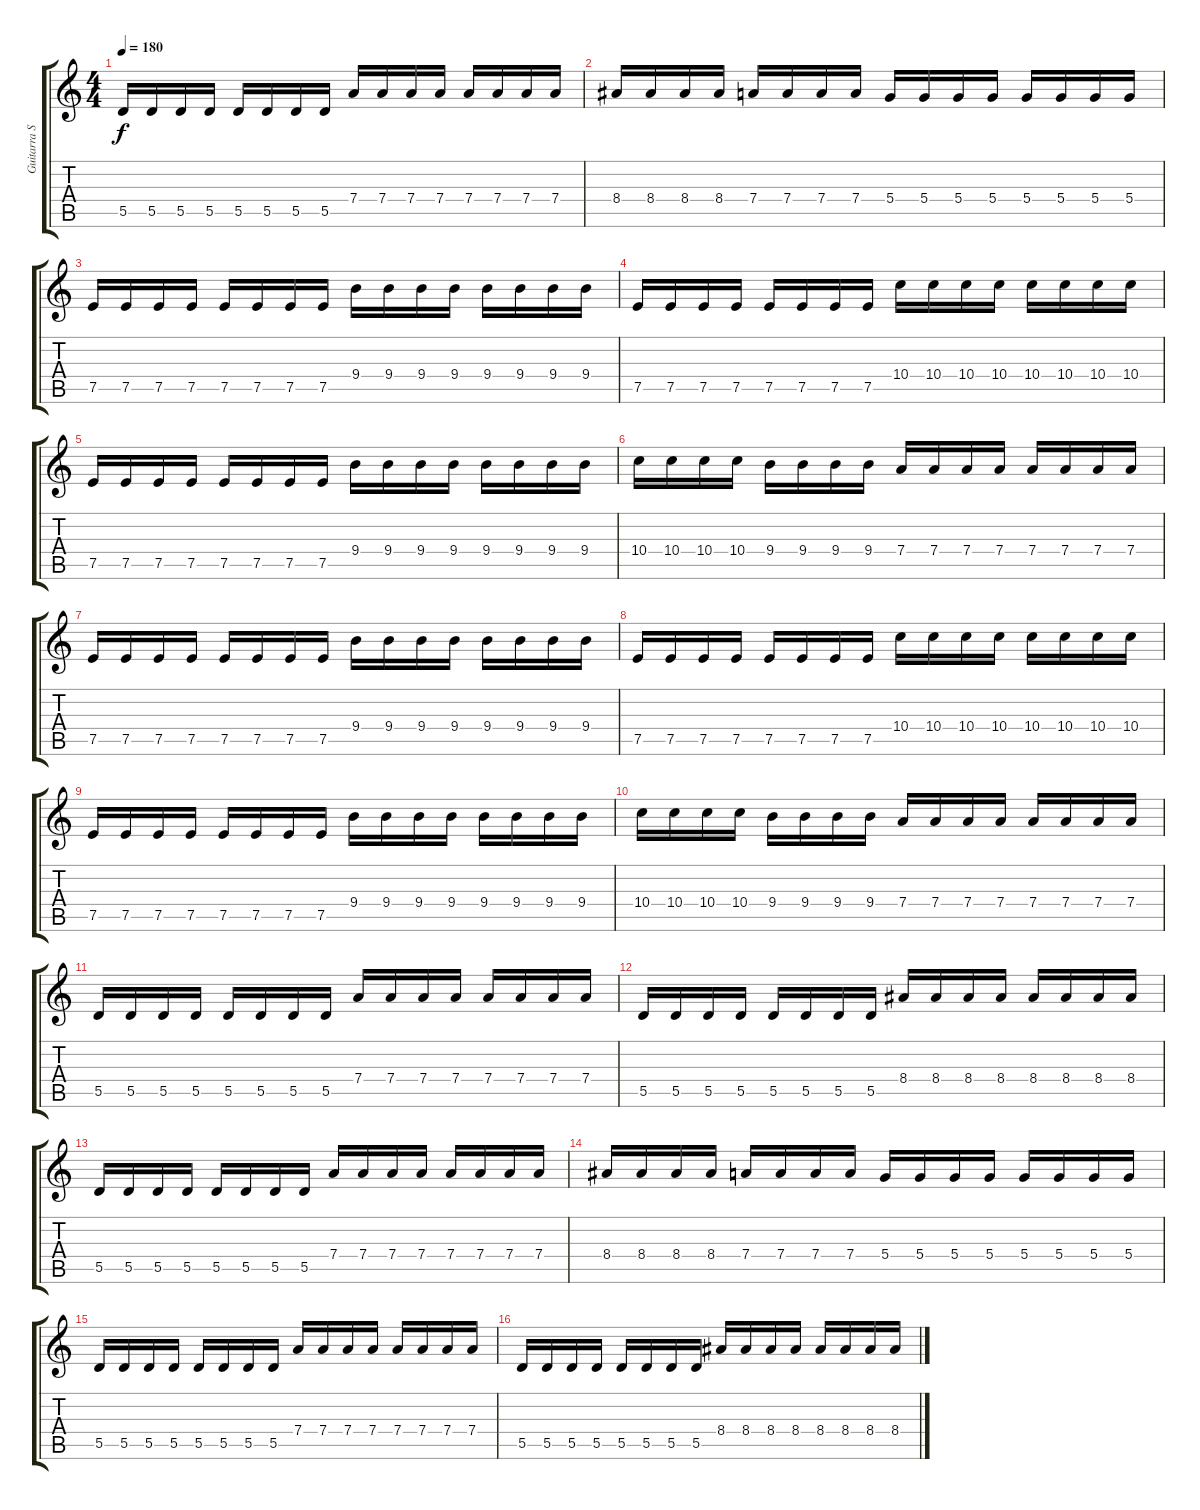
\track ("Guitarra Solista" "Guitarra S") {instrument distortionguitar}
\staff {score tabs}
\tuning (E4 B3 G3 D3 A2 E2) {hide}
\ts (4 4)
\tempo 180
\clef g2
\ks c
5.5.16{dy f} 5.5.16 5.5.16 5.5.16 5.5.16 5.5.16 5.5.16 5.5.16 7.4.16 7.4.16 7.4.16 7.4.16 7.4.16 7.4.16 7.4.16 7.4.16 |
8.4.16 8.4.16 8.4.16 8.4.16 7.4.16 7.4.16 7.4.16 7.4.16 5.4.16 5.4.16 5.4.16 5.4.16 5.4.16 5.4.16 5.4.16 5.4.16 |
7.5.16 7.5.16 7.5.16 7.5.16 7.5.16 7.5.16 7.5.16 7.5.16 9.4.16 9.4.16 9.4.16 9.4.16 9.4.16 9.4.16 9.4.16 9.4.16 |
7.5.16 7.5.16 7.5.16 7.5.16 7.5.16 7.5.16 7.5.16 7.5.16 10.4.16 10.4.16 10.4.16 10.4.16 10.4.16 10.4.16 10.4.16 10.4.16 |
7.5.16 7.5.16 7.5.16 7.5.16 7.5.16 7.5.16 7.5.16 7.5.16 9.4.16 9.4.16 9.4.16 9.4.16 9.4.16 9.4.16 9.4.16 9.4.16 |
10.4.16 10.4.16 10.4.16 10.4.16 9.4.16 9.4.16 9.4.16 9.4.16 7.4.16 7.4.16 7.4.16 7.4.16 7.4.16 7.4.16 7.4.16 7.4.16 |
7.5.16 7.5.16 7.5.16 7.5.16 7.5.16 7.5.16 7.5.16 7.5.16 9.4.16 9.4.16 9.4.16 9.4.16 9.4.16 9.4.16 9.4.16 9.4.16 |
7.5.16 7.5.16 7.5.16 7.5.16 7.5.16 7.5.16 7.5.16 7.5.16 10.4.16 10.4.16 10.4.16 10.4.16 10.4.16 10.4.16 10.4.16 10.4.16 |
7.5.16 7.5.16 7.5.16 7.5.16 7.5.16 7.5.16 7.5.16 7.5.16 9.4.16 9.4.16 9.4.16 9.4.16 9.4.16 9.4.16 9.4.16 9.4.16 |
10.4.16 10.4.16 10.4.16 10.4.16 9.4.16 9.4.16 9.4.16 9.4.16 7.4.16 7.4.16 7.4.16 7.4.16 7.4.16 7.4.16 7.4.16 7.4.16 |
5.5.16 5.5.16 5.5.16 5.5.16 5.5.16 5.5.16 5.5.16 5.5.16 7.4.16 7.4.16 7.4.16 7.4.16 7.4.16 7.4.16 7.4.16 7.4.16 |
5.5.16 5.5.16 5.5.16 5.5.16 5.5.16 5.5.16 5.5.16 5.5.16 8.4.16 8.4.16 8.4.16 8.4.16 8.4.16 8.4.16 8.4.16 8.4.16 |
5.5.16 5.5.16 5.5.16 5.5.16 5.5.16 5.5.16 5.5.16 5.5.16 7.4.16 7.4.16 7.4.16 7.4.16 7.4.16 7.4.16 7.4.16 7.4.16 |
8.4.16 8.4.16 8.4.16 8.4.16 7.4.16 7.4.16 7.4.16 7.4.16 5.4.16 5.4.16 5.4.16 5.4.16 5.4.16 5.4.16 5.4.16 5.4.16 |
5.5.16 5.5.16 5.5.16 5.5.16 5.5.16 5.5.16 5.5.16 5.5.16 7.4.16 7.4.16 7.4.16 7.4.16 7.4.16 7.4.16 7.4.16 7.4.16 |
5.5.16 5.5.16 5.5.16 5.5.16 5.5.16 5.5.16 5.5.16 5.5.16 8.4.16 8.4.16 8.4.16 8.4.16 8.4.16 8.4.16 8.4.16 8.4.16
